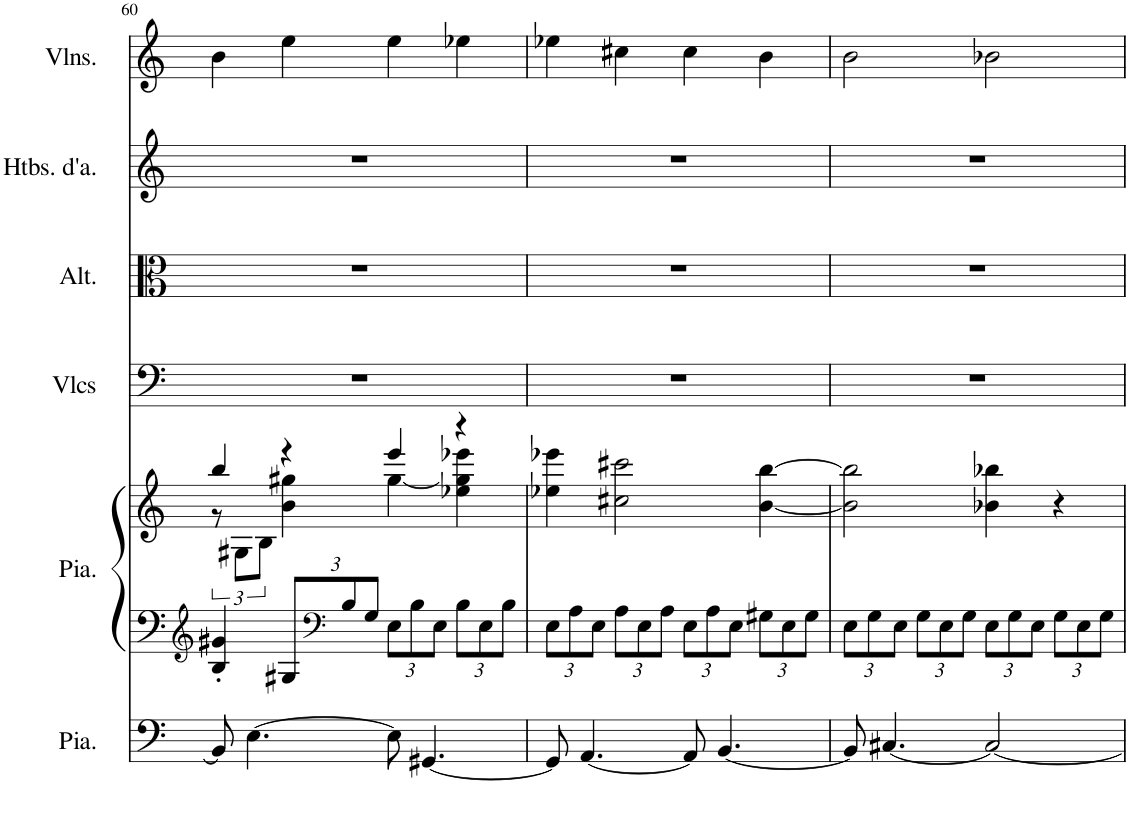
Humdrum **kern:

**kern	**kern	**kern	**kern	**kern	**kern	**kern
*part6	*part5	*part5	*part4	*part3	*part2	*part1
*staff7	*staff6	*staff5	*staff4	*staff3	*staff2	*staff1
*I"Piano, Pedals	*I"Piano, Organ	*	*I"Violoncelles, Bass	*I"Altos, Tenor	*I"Hautbois d'amour, Alto	*I"Violons, Soprano
*I'Pia.	*I'Pia.	*	*I'Vlcs	*I'Alt.	*I'Htbs. d'a.	*I'Vlns.
!!LO:PB:g=z
*clefF4	*clefG2	*clefG2	*clefF4	*clefC3	*clefG2	*clefG2
*	*	*	*	*	*Trd2c3	*
*k[]	*k[]	*k[]	*k[]	*k[]	*k[]	*k[]
*M4/4	*M4/4	*M4/4	*M4/4	*M4/4	*M4/4	*M4/4
=60	=60	=60	=60	=60	=60	=60
*	*	*^	*	*	*	*
8BB/]	4B/' 4g#X/'	4bb/	12r	1r	1r	1r	4b\
.	.	.	12G#X\L	.	.	.	.
[4.E\	.	.	.	.	.	.	.
.	.	.	12B\J	.	.	.	.
*	*Xbrackettup	*	*	*	*	*	*
.	12G#X/L	4r	4b\ 4gg#X\	.	.	.	4ee\
*	*clefF4	*	*	*	*	*	*
.	12B/	.	.	.	.	.	.
.	12G#/J	.	.	.	.	.	.
8E\]	12E\L	4eee/	[4gg#\	.	.	.	4ee\
.	12B\	.	.	.	.	.	.
[4.GG#X/	.	.	.	.	.	.	.
.	12E\J	.	.	.	.	.	.
.	12B\L	4r	4ee-X\ 4gg#\] 4eee-X\	.	.	.	4ee-X\
.	12E\	.	.	.	.	.	.
.	12B\J	.	.	.	.	.	.
*	*	*v	*v	*	*	*	*
=61	=61	=61	=61	=61	=61	=61
8GG#/]	12E\L	4ee-X\ 4eee-X\	1r	1r	1r	4ee-X\
.	12A\	.	.	.	.	.
[4.AA/	.	.	.	.	.	.
.	12E\J	.	.	.	.	.
.	12A\L	2cc#X\ 2ccc#X\	.	.	.	4cc#X\
.	12E\	.	.	.	.	.
.	12A\J	.	.	.	.	.
8AA/]	12E\L	.	.	.	.	4cc#\
.	12A\	.	.	.	.	.
[4.BB/	.	.	.	.	.	.
.	12E\J	.	.	.	.	.
.	12G#X\L	[4b\ [4bb\	.	.	.	4b\
.	12E\	.	.	.	.	.
.	12G#\J	.	.	.	.	.
=62	=62	=62	=62	=62	=62	=62
8BB/]	12E\L	2b\] 2bb\]	1r	1r	1r	2b\
.	12G\	.	.	.	.	.
[4.C#X/	.	.	.	.	.	.
.	12E\J	.	.	.	.	.
.	12G\L	.	.	.	.	.
.	12E\	.	.	.	.	.
.	12G\J	.	.	.	.	.
2C#/_	12E\L	4b-X\ 4bb-X\	.	.	.	2b-X\
.	12G\	.	.	.	.	.
.	12E\J	.	.	.	.	.
.	12G\L	4r	.	.	.	.
.	12E\	.	.	.	.	.
.	12G\J	.	.	.	.	.
=	=	=	=	=	=	=
*-	*-	*-	*-	*-	*-	*-
